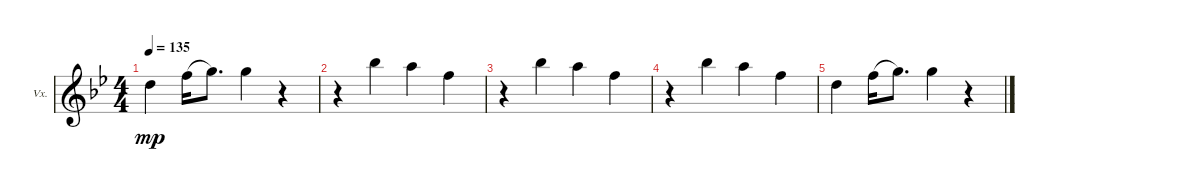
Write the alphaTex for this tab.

\defaultSystemsLayout 4
\bracketExtendMode groupsimilarinstruments
\firstSystemTrackNameOrientation horizontal
\otherSystemsTrackNameOrientation horizontal
\track ("Vocal" "Vx.") {instrument acousticguitarsteel}
\staff {score}
\tuning (E4 B3 G3 D3 A2 E2)
\ts (4 4)
\tempo 135
\clef g2
\ks bb
7.3.4{dy mp} 6.2.16{legatoorigin} 8.2.8{d} 8.2.4 r.4 |
r.4 6.1.4 5.1.4 6.2.4 |
r.4 6.1.4 5.1.4 6.2.4 |
r.4 6.1.4 5.1.4 6.2.4 |
7.3.4 6.2.16{legatoorigin} 8.2.8{d} 8.2.4 r.4
